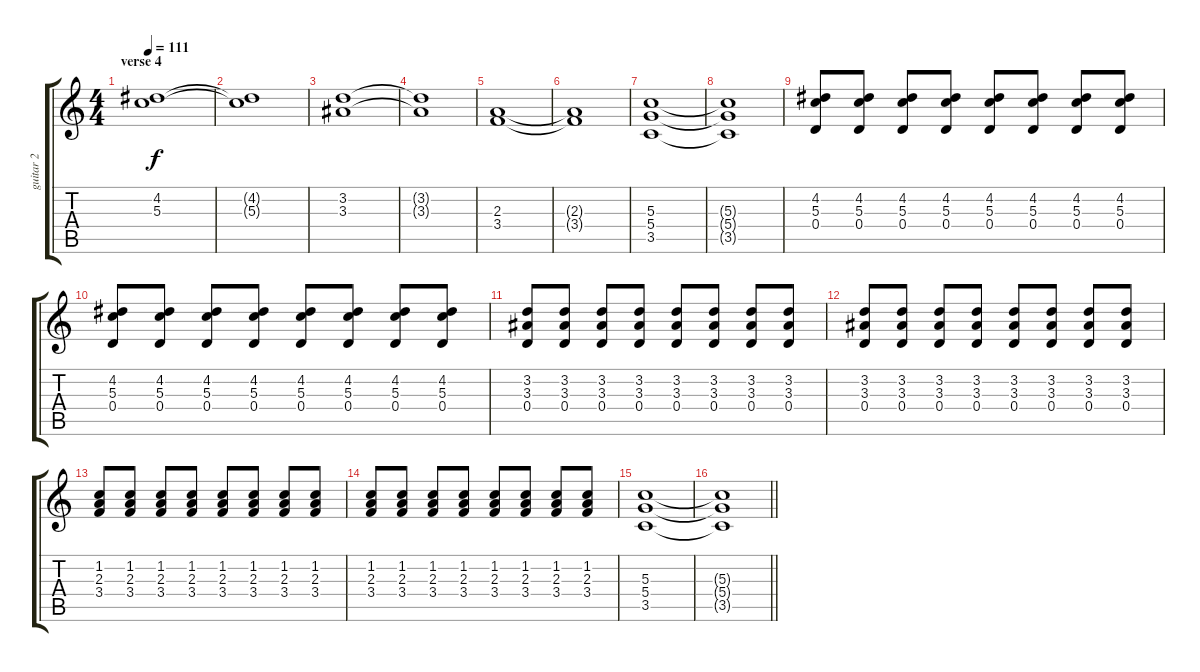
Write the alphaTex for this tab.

\track ("guitar 2" "guitar 2") {instrument overdrivenguitar}
\staff {score tabs}
\tuning (E4 B3 G3 D3 A2 C2) {hide}
\ts (4 4)
\section ("" "verse 4")
\tempo 111
\clef g2
\ks c
(4.2 5.3).1{dy f} |
(4.2{t} 5.3{t}).1 |
(3.2 3.3).1 |
(3.2{t} 3.3{t}).1 |
(2.3 3.4).1 |
(2.3{t} 3.4{t}).1 |
(5.3 5.4 3.5).1 |
(5.3{t} 5.4{t} 3.5{t}).1 |
(4.2 5.3 0.4).8{volume 11} (4.2 5.3 0.4).8 (4.2 5.3 0.4).8 (4.2 5.3 0.4).8 (4.2 5.3 0.4).8 (4.2 5.3 0.4).8 (4.2 5.3 0.4).8 (4.2 5.3 0.4).8 |
(4.2 5.3 0.4).8 (4.2 5.3 0.4).8 (4.2 5.3 0.4).8 (4.2 5.3 0.4).8 (4.2 5.3 0.4).8 (4.2 5.3 0.4).8 (4.2 5.3 0.4).8 (4.2 5.3 0.4).8 |
(3.2 3.3 0.4).8 (3.2 3.3 0.4).8 (3.2 3.3 0.4).8 (3.2 3.3 0.4).8 (3.2 3.3 0.4).8 (3.2 3.3 0.4).8 (3.2 3.3 0.4).8 (3.2 3.3 0.4).8 |
(3.2 3.3 0.4).8 (3.2 3.3 0.4).8 (3.2 3.3 0.4).8 (3.2 3.3 0.4).8 (3.2 3.3 0.4).8 (3.2 3.3 0.4).8 (3.2 3.3 0.4).8 (3.2 3.3 0.4).8 |
(1.2 2.3 3.4).8 (1.2 2.3 3.4).8 (1.2 2.3 3.4).8 (1.2 2.3 3.4).8 (1.2 2.3 3.4).8 (1.2 2.3 3.4).8 (1.2 2.3 3.4).8 (1.2 2.3 3.4).8 |
(1.2 2.3 3.4).8 (1.2 2.3 3.4).8 (1.2 2.3 3.4).8 (1.2 2.3 3.4).8 (1.2 2.3 3.4).8 (1.2 2.3 3.4).8 (1.2 2.3 3.4).8 (1.2 2.3 3.4).8 |
(5.3 5.4 3.5).1 |
\barLineRight lightlight
(5.3{t} 5.4{t} 3.5{t}).1
